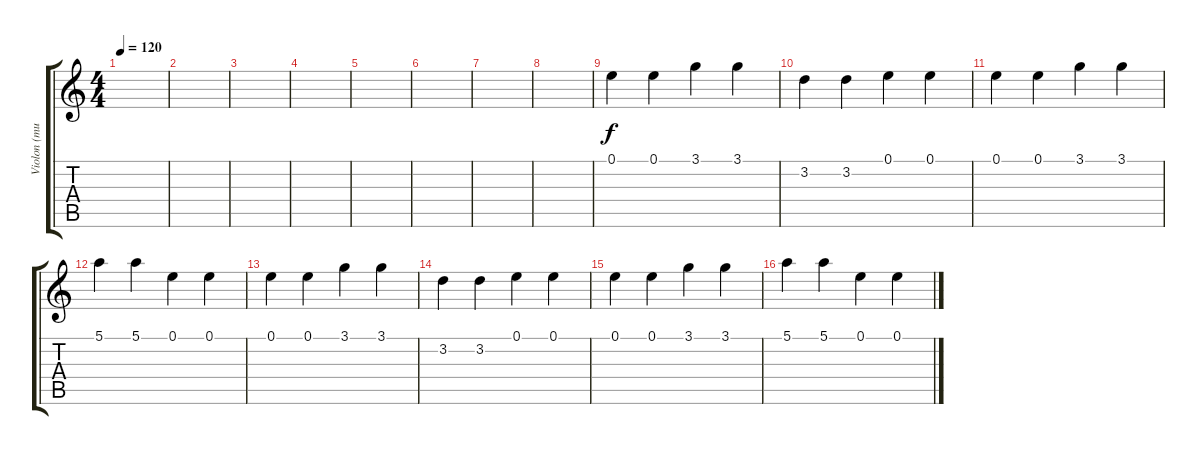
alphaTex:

\track ("Violon (muted)" "Violon (mu") {instrument electricguitarmuted}
\staff {score tabs}
\tuning (E4 B3 G3 D3 A2 E2) {hide}
\ts (4 4)
\tempo 120
\clef g2
\ks c
|
|
|
|
|
|
|
|
0.1.4 0.1.4 3.1.4 3.1.4 |
3.2.4 3.2.4 0.1.4 0.1.4 |
0.1.4 0.1.4 3.1.4 3.1.4 |
5.1.4 5.1.4 0.1.4 0.1.4 |
0.1.4 0.1.4 3.1.4 3.1.4 |
3.2.4 3.2.4 0.1.4 0.1.4 |
0.1.4 0.1.4 3.1.4 3.1.4 |
5.1.4 5.1.4 0.1.4 0.1.4
